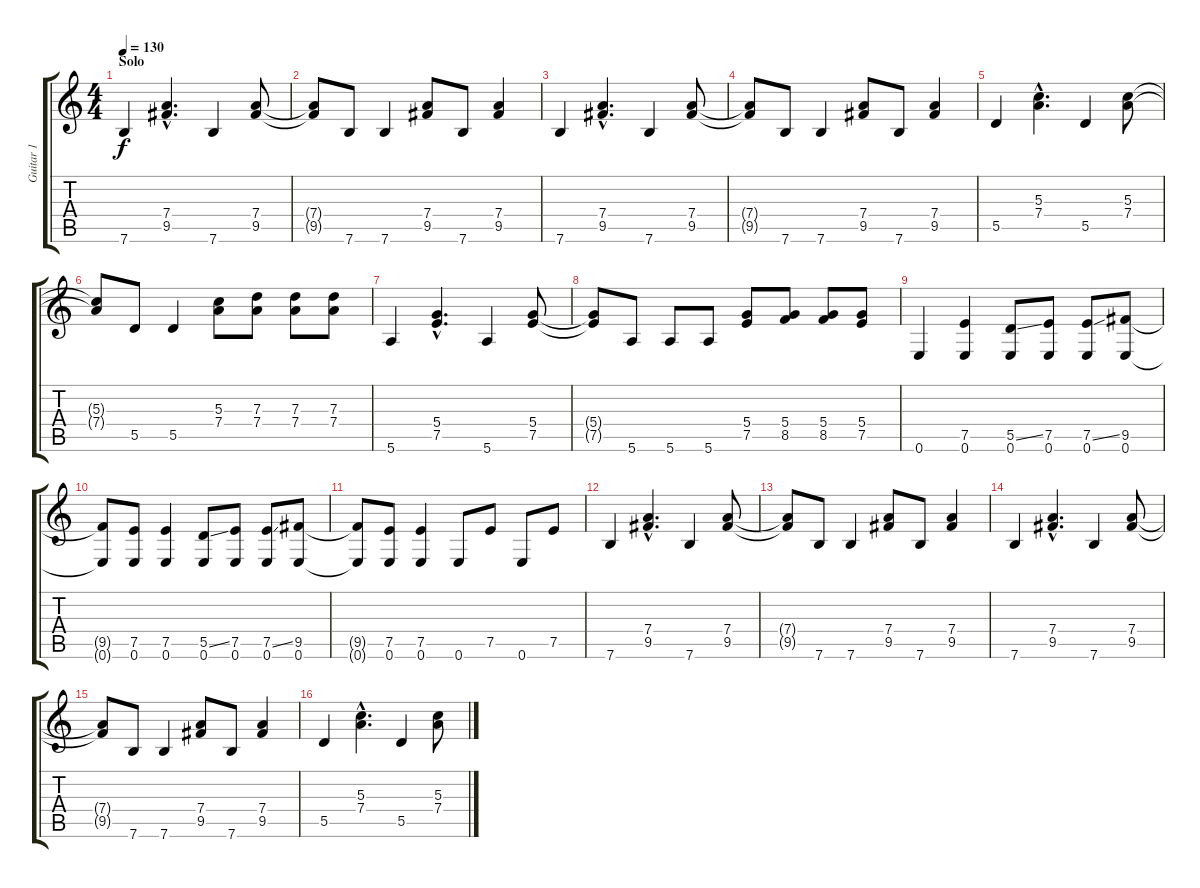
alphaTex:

\track ("Guitar 1" "Guitar 1") {instrument overdrivenguitar}
\staff {score tabs}
\tuning (E4 B3 G3 D3 A2 E2) {hide}
\ts (4 4)
\section ("" "Solo")
\tempo 130
\clef g2
\ks c
7.6.4{dy f} (7.4{hac} 9.5{hac}).4{d} 7.6.4 (7.4 9.5).8 |
(7.4{t} 9.5{t}).8 7.6.8 7.6.4 (7.4 9.5).8 7.6.8 (7.4 9.5).4 |
7.6.4 (7.4{hac} 9.5{hac}).4{d} 7.6.4 (7.4 9.5).8 |
(7.4{t} 9.5{t}).8 7.6.8 7.6.4 (7.4 9.5).8 7.6.8 (7.4 9.5).4 |
5.5.4 (5.3{hac} 7.4{hac}).4{d} 5.5.4 (5.3 7.4).8 |
(5.3{t} 7.4{t}).8 5.5.8 5.5.4 (5.3 7.4).8 (7.3 7.4).8 (7.3 7.4).8 (7.3 7.4).8 |
5.6.4 (5.4{hac} 7.5{hac}).4{d} 5.6.4 (5.4 7.5).8 |
(5.4{t} 7.5{t}).8 5.6.8 5.6.8 5.6.8 (5.4 7.5).8 (5.4 8.5).8 (5.4 8.5).8 (5.4 7.5).8 |
0.6.4 (7.5 0.6).4 (5.5{ss} 0.6).8 (7.5 0.6).8 (7.5{ss} 0.6).8 (9.5 0.6).8 |
(9.5{t} 0.6{t}).8 (7.5 0.6).8 (7.5 0.6).4 (5.5{ss} 0.6).8 (7.5 0.6).8 (7.5{ss} 0.6).8 (9.5 0.6).8 |
(9.5{t} 0.6{t}).8 (7.5 0.6).8 (7.5 0.6).4 0.6.8 7.5.8 0.6.8 7.5.8 |
7.6.4 (7.4{hac} 9.5{hac}).4{d} 7.6.4 (7.4 9.5).8 |
(7.4{t} 9.5{t}).8 7.6.8 7.6.4 (7.4 9.5).8 7.6.8 (7.4 9.5).4 |
7.6.4 (7.4{hac} 9.5{hac}).4{d} 7.6.4 (7.4 9.5).8 |
(7.4{t} 9.5{t}).8 7.6.8 7.6.4 (7.4 9.5).8 7.6.8 (7.4 9.5).4 |
5.5.4 (5.3{hac} 7.4{hac}).4{d} 5.5.4 (5.3 7.4).8
